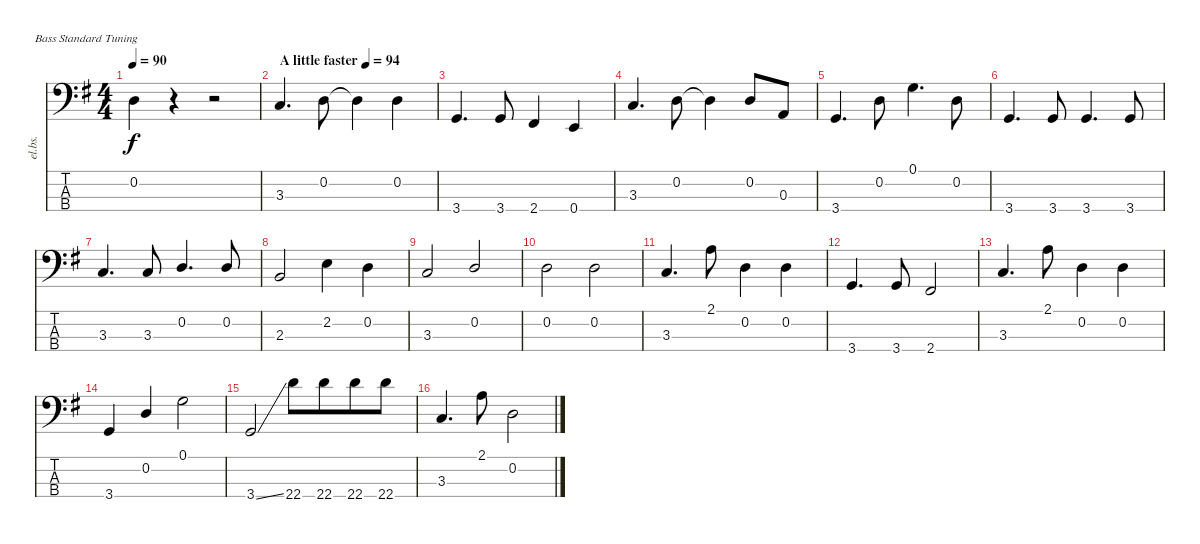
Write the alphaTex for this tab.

\defaultSystemsLayout 4
\bracketExtendMode nobrackets
\track ("Electric Bass" "el.bs.") {defaultSystemsLayout 6 multiBarRest instrument electricbassfinger}
\staff {score tabs}
\tuning (G2 D2 A1 E1)
\ts (4 4)
\tempo 90
\clef f4
\ks g
0.2{acc forcenatural}.4{dy f beam Down} r.4{beam Down} r.2{beam Down} |
\tempo (94 "A little faster")
3.3{acc forcenatural}.4{d beam Up} 0.2{acc forcenatural}.8{beam Down} 0.2{t acc forcenatural}.4{beam Down} 0.2{acc forcenatural}.4{beam Down} |
3.4{acc forcenatural}.4{d beam Up} 3.4{acc forcenatural}.8{beam Up} 2.4{acc #}.4{beam Up} 0.4{acc forcenatural}.4{beam Up} |
3.3{acc forcenatural}.4{d beam Up} 0.2{acc forcenatural}.8{beam Down} 0.2{t acc forcenatural}.4{beam Down} 0.2{acc forcenatural}.8{beam Up} 0.3{acc forcenatural}.8{beam Up} |
3.4{acc forcenatural}.4{d beam Up} 0.2{acc forcenatural}.8{beam Down} 0.1{acc forcenatural}.4{d beam Down} 0.2{acc forcenatural}.8{beam Down} |
3.4{acc forcenatural}.4{d beam Up} 3.4{acc forcenatural}.8{beam Up} 3.4{acc forcenatural}.4{d beam Up} 3.4{acc forcenatural}.8{beam Up} |
3.3{acc forcenatural}.4{d beam Up} 3.3{acc forcenatural}.8{beam Up} 0.2{acc forcenatural}.4{d beam Up} 0.2{acc forcenatural}.8{beam Up} |
2.3{acc forcenatural}.2{beam Up} 2.2{acc forcenatural}.4{beam Down} 0.2{acc forcenatural}.4{beam Down} |
3.3{acc forcenatural}.2{beam Up} 0.2{acc forcenatural}.2{beam Up} |
0.2{acc forcenatural}.2{beam Down} 0.2{acc forcenatural}.2{beam Down} |
3.3{acc forcenatural}.4{d beam Up} 2.1{acc forcenatural}.8{beam Down} 0.2{acc forcenatural}.4{beam Down} 0.2{acc forcenatural}.4{beam Down} |
3.4{acc forcenatural}.4{d beam Up} 3.4{acc forcenatural}.8{beam Up} 2.4{acc #}.2{beam Up} |
3.3{acc forcenatural}.4{d beam Up} 2.1{acc forcenatural}.8{beam Down} 0.2{acc forcenatural}.4{beam Down} 0.2{acc forcenatural}.4{beam Down} |
3.4{acc forcenatural}.4{beam Up} 0.2{acc forcenatural}.4{beam Up} 0.1{acc forcenatural}.2{beam Down} |
3.4{ss acc forcenatural}.2{beam Up} 22.4{acc forcenatural}.8{beam Down beam merge} 22.4{acc forcenatural}.8{beam Down beam merge} 22.4{acc forcenatural}.8{beam Down beam merge} 22.4{acc forcenatural}.8{beam Down} |
3.3{acc forcenatural}.4{d beam Up} 2.1{acc forcenatural}.8{beam Down} 0.2{acc forcenatural}.2{beam Down}
